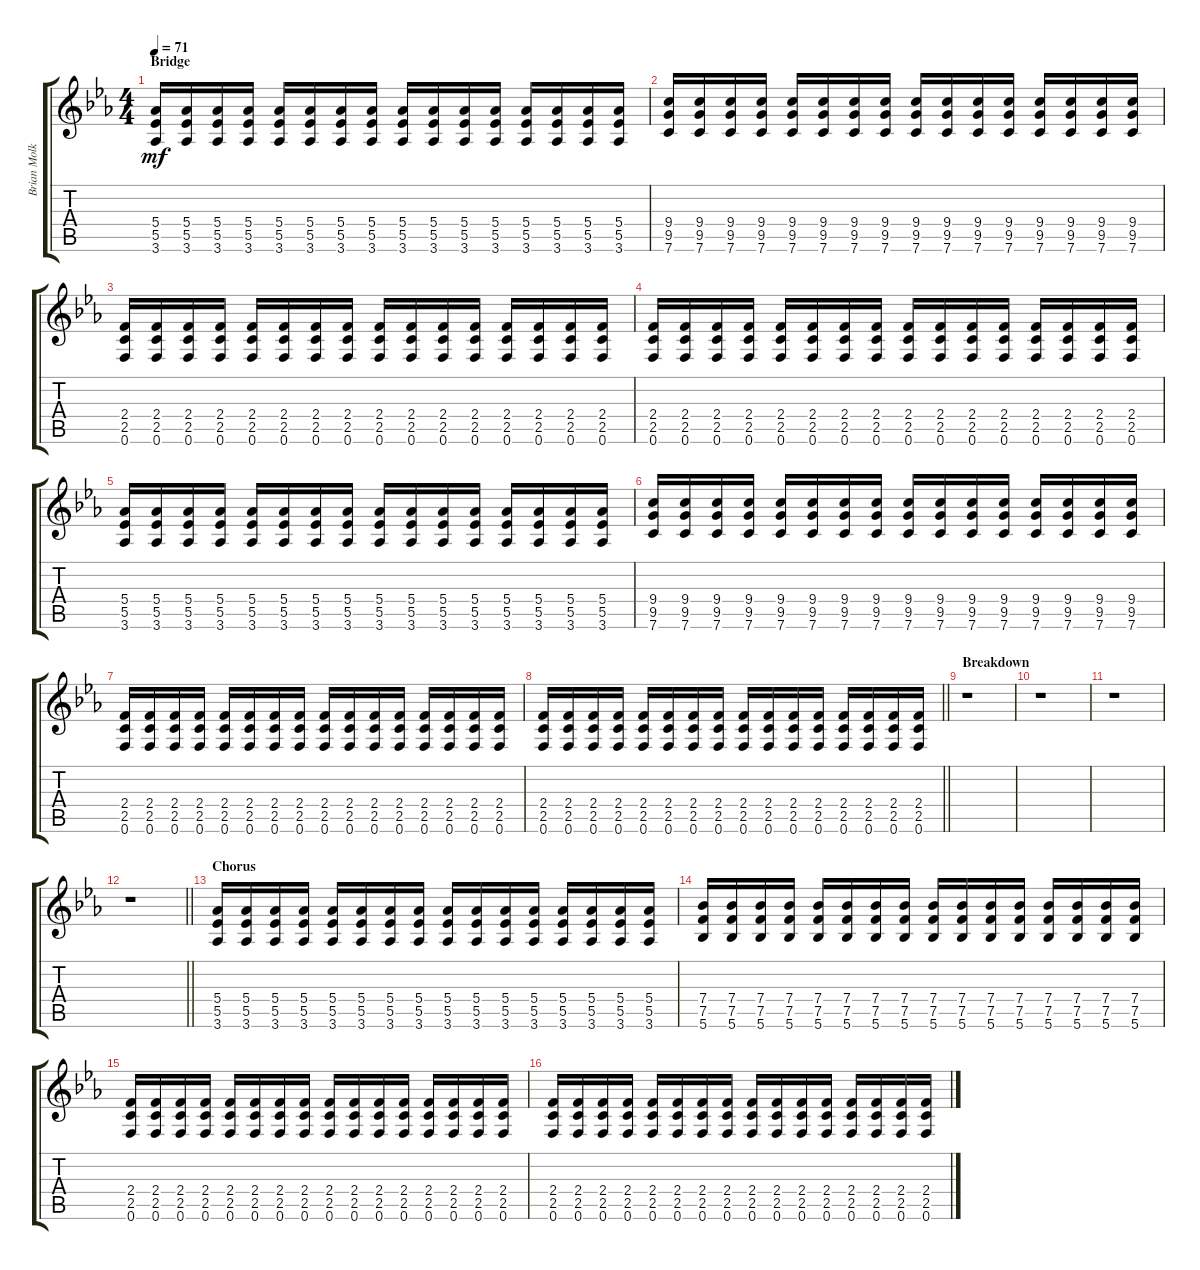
\track ("Brian Molko [Rhythm Guitar]" "Brian Molk") {instrument distortionguitar}
\staff {score tabs}
\tuning (C4 C4 Ab3 Eb3 Bb2 F2) {hide}
\ts (4 4)
\section ("" "Bridge")
\tempo 71
\clef g2
\ks cminor
(5.4 5.5 3.6).16{dy mf} (5.4 5.5 3.6).16 (5.4 5.5 3.6).16 (5.4 5.5 3.6).16 (5.4 5.5 3.6).16 (5.4 5.5 3.6).16 (5.4 5.5 3.6).16 (5.4 5.5 3.6).16 (5.4 5.5 3.6).16 (5.4 5.5 3.6).16 (5.4 5.5 3.6).16 (5.4 5.5 3.6).16 (5.4 5.5 3.6).16 (5.4 5.5 3.6).16 (5.4 5.5 3.6).16 (5.4 5.5 3.6).16 |
(9.4 9.5 7.6).16 (9.4 9.5 7.6).16 (9.4 9.5 7.6).16 (9.4 9.5 7.6).16 (9.4 9.5 7.6).16 (9.4 9.5 7.6).16 (9.4 9.5 7.6).16 (9.4 9.5 7.6).16 (9.4 9.5 7.6).16 (9.4 9.5 7.6).16 (9.4 9.5 7.6).16 (9.4 9.5 7.6).16 (9.4 9.5 7.6).16 (9.4 9.5 7.6).16 (9.4 9.5 7.6).16 (9.4 9.5 7.6).16 |
(2.4 2.5 0.6).16 (2.4 2.5 0.6).16 (2.4 2.5 0.6).16 (2.4 2.5 0.6).16 (2.4 2.5 0.6).16 (2.4 2.5 0.6).16 (2.4 2.5 0.6).16 (2.4 2.5 0.6).16 (2.4 2.5 0.6).16 (2.4 2.5 0.6).16 (2.4 2.5 0.6).16 (2.4 2.5 0.6).16 (2.4 2.5 0.6).16 (2.4 2.5 0.6).16 (2.4 2.5 0.6).16 (2.4 2.5 0.6).16 |
(2.4 2.5 0.6).16 (2.4 2.5 0.6).16 (2.4 2.5 0.6).16 (2.4 2.5 0.6).16 (2.4 2.5 0.6).16 (2.4 2.5 0.6).16 (2.4 2.5 0.6).16 (2.4 2.5 0.6).16 (2.4 2.5 0.6).16 (2.4 2.5 0.6).16 (2.4 2.5 0.6).16 (2.4 2.5 0.6).16 (2.4 2.5 0.6).16 (2.4 2.5 0.6).16 (2.4 2.5 0.6).16 (2.4 2.5 0.6).16 |
(5.4 5.5 3.6).16 (5.4 5.5 3.6).16 (5.4 5.5 3.6).16 (5.4 5.5 3.6).16 (5.4 5.5 3.6).16 (5.4 5.5 3.6).16 (5.4 5.5 3.6).16 (5.4 5.5 3.6).16 (5.4 5.5 3.6).16 (5.4 5.5 3.6).16 (5.4 5.5 3.6).16 (5.4 5.5 3.6).16 (5.4 5.5 3.6).16 (5.4 5.5 3.6).16 (5.4 5.5 3.6).16 (5.4 5.5 3.6).16 |
(9.4 9.5 7.6).16 (9.4 9.5 7.6).16 (9.4 9.5 7.6).16 (9.4 9.5 7.6).16 (9.4 9.5 7.6).16 (9.4 9.5 7.6).16 (9.4 9.5 7.6).16 (9.4 9.5 7.6).16 (9.4 9.5 7.6).16 (9.4 9.5 7.6).16 (9.4 9.5 7.6).16 (9.4 9.5 7.6).16 (9.4 9.5 7.6).16 (9.4 9.5 7.6).16 (9.4 9.5 7.6).16 (9.4 9.5 7.6).16 |
(2.4 2.5 0.6).16 (2.4 2.5 0.6).16 (2.4 2.5 0.6).16 (2.4 2.5 0.6).16 (2.4 2.5 0.6).16 (2.4 2.5 0.6).16 (2.4 2.5 0.6).16 (2.4 2.5 0.6).16 (2.4 2.5 0.6).16 (2.4 2.5 0.6).16 (2.4 2.5 0.6).16 (2.4 2.5 0.6).16 (2.4 2.5 0.6).16 (2.4 2.5 0.6).16 (2.4 2.5 0.6).16 (2.4 2.5 0.6).16 |
\barLineRight lightlight
(2.4 2.5 0.6).16 (2.4 2.5 0.6).16 (2.4 2.5 0.6).16 (2.4 2.5 0.6).16 (2.4 2.5 0.6).16 (2.4 2.5 0.6).16 (2.4 2.5 0.6).16 (2.4 2.5 0.6).16 (2.4 2.5 0.6).16 (2.4 2.5 0.6).16 (2.4 2.5 0.6).16 (2.4 2.5 0.6).16 (2.4 2.5 0.6).16 (2.4 2.5 0.6).16 (2.4 2.5 0.6).16 (2.4 2.5 0.6).16 |
\section ("" "Breakdown")
r.1 |
r.1 |
r.1 |
\barLineRight lightlight
r.1 |
\section ("" "Chorus")
(5.4 5.5 3.6).16 (5.4 5.5 3.6).16 (5.4 5.5 3.6).16 (5.4 5.5 3.6).16 (5.4 5.5 3.6).16 (5.4 5.5 3.6).16 (5.4 5.5 3.6).16 (5.4 5.5 3.6).16 (5.4 5.5 3.6).16 (5.4 5.5 3.6).16 (5.4 5.5 3.6).16 (5.4 5.5 3.6).16 (5.4 5.5 3.6).16 (5.4 5.5 3.6).16 (5.4 5.5 3.6).16 (5.4 5.5 3.6).16 |
(7.4 7.5 5.6).16 (7.4 7.5 5.6).16 (7.4 7.5 5.6).16 (7.4 7.5 5.6).16 (7.4 7.5 5.6).16 (7.4 7.5 5.6).16 (7.4 7.5 5.6).16 (7.4 7.5 5.6).16 (7.4 7.5 5.6).16 (7.4 7.5 5.6).16 (7.4 7.5 5.6).16 (7.4 7.5 5.6).16 (7.4 7.5 5.6).16 (7.4 7.5 5.6).16 (7.4 7.5 5.6).16 (7.4 7.5 5.6).16 |
(2.4 2.5 0.6).16 (2.4 2.5 0.6).16 (2.4 2.5 0.6).16 (2.4 2.5 0.6).16 (2.4 2.5 0.6).16 (2.4 2.5 0.6).16 (2.4 2.5 0.6).16 (2.4 2.5 0.6).16 (2.4 2.5 0.6).16 (2.4 2.5 0.6).16 (2.4 2.5 0.6).16 (2.4 2.5 0.6).16 (2.4 2.5 0.6).16 (2.4 2.5 0.6).16 (2.4 2.5 0.6).16 (2.4 2.5 0.6).16 |
(2.4 2.5 0.6).16 (2.4 2.5 0.6).16 (2.4 2.5 0.6).16 (2.4 2.5 0.6).16 (2.4 2.5 0.6).16 (2.4 2.5 0.6).16 (2.4 2.5 0.6).16 (2.4 2.5 0.6).16 (2.4 2.5 0.6).16 (2.4 2.5 0.6).16 (2.4 2.5 0.6).16 (2.4 2.5 0.6).16 (2.4 2.5 0.6).16 (2.4 2.5 0.6).16 (2.4 2.5 0.6).16 (2.4 2.5 0.6).16
